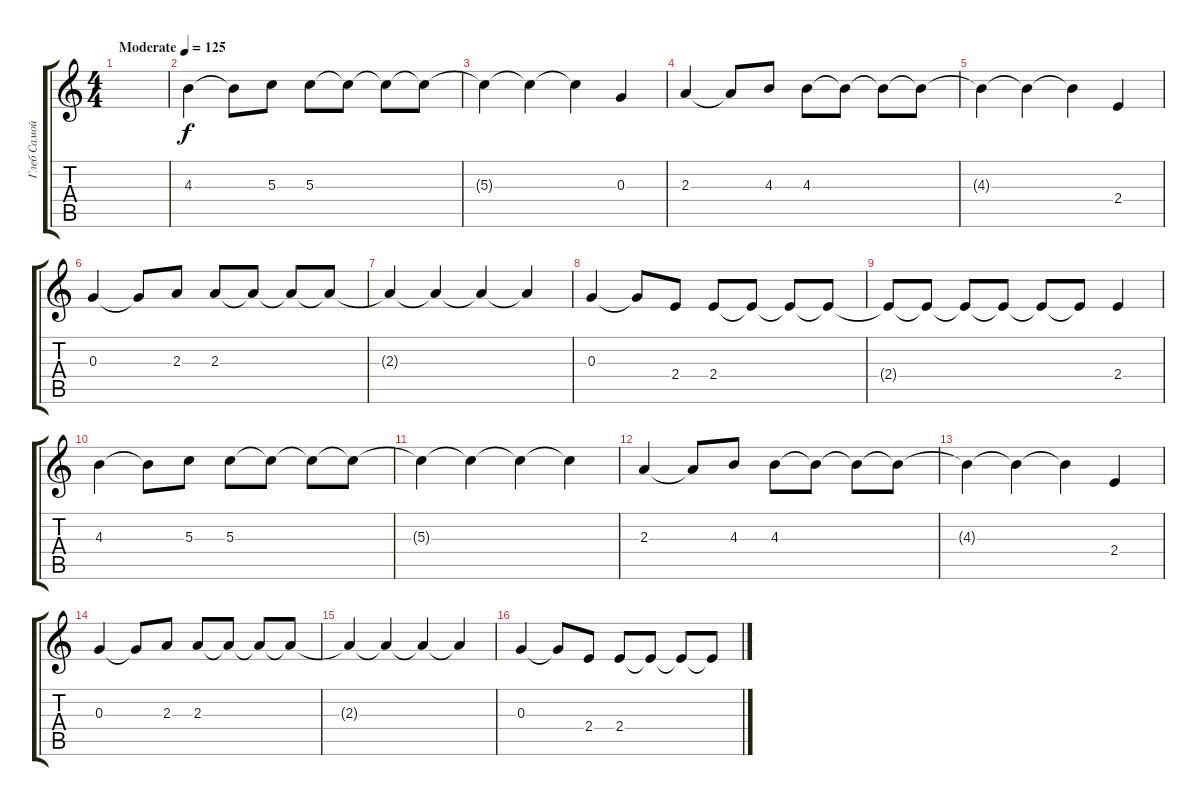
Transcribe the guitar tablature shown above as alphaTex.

\track ("Глеб Самойлов" "Глеб Самой") {instrument distortionguitar}
\staff {score tabs}
\tuning (E4 B3 G3 D3 A2 E2) {hide}
\ts (4 4)
\tempo (125 "Moderate")
\clef g2
\ks c
|
4.3.4 4.3{t}.8 5.3.8 5.3.8 5.3{t}.8 5.3{t}.8 5.3{t}.8 |
5.3{t}.4 5.3{t}.4 5.3{t}.4 0.3.4 |
2.3.4 2.3{t}.8 4.3.8 4.3.8 4.3{t}.8 4.3{t}.8 4.3{t}.8 |
4.3{t}.4 4.3{t}.4 4.3{t}.4 2.4.4 |
0.3.4 0.3{t}.8 2.3.8 2.3.8 2.3{t}.8 2.3{t}.8 2.3{t}.8 |
2.3{t}.4 2.3{t}.4 2.3{t}.4 2.3{t}.4 |
0.3.4 0.3{t}.8 2.4.8 2.4.8 2.4{t}.8 2.4{t}.8 2.4{t}.8 |
2.4{t}.8 2.4{t}.8 2.4{t}.8 2.4{t}.8 2.4{t}.8 2.4{t}.8 2.4.4 |
4.3.4 4.3{t}.8 5.3.8 5.3.8 5.3{t}.8 5.3{t}.8 5.3{t}.8 |
5.3{t}.4 5.3{t}.4 5.3{t}.4 5.3{t}.4 |
2.3.4 2.3{t}.8 4.3.8 4.3.8 4.3{t}.8 4.3{t}.8 4.3{t}.8 |
4.3{t}.4 4.3{t}.4 4.3{t}.4 2.4.4 |
0.3.4 0.3{t}.8 2.3.8 2.3.8 2.3{t}.8 2.3{t}.8 2.3{t}.8 |
2.3{t}.4 2.3{t}.4 2.3{t}.4 2.3{t}.4 |
0.3.4 0.3{t}.8 2.4.8 2.4.8 2.4{t}.8 2.4{t}.8 2.4{t}.8
